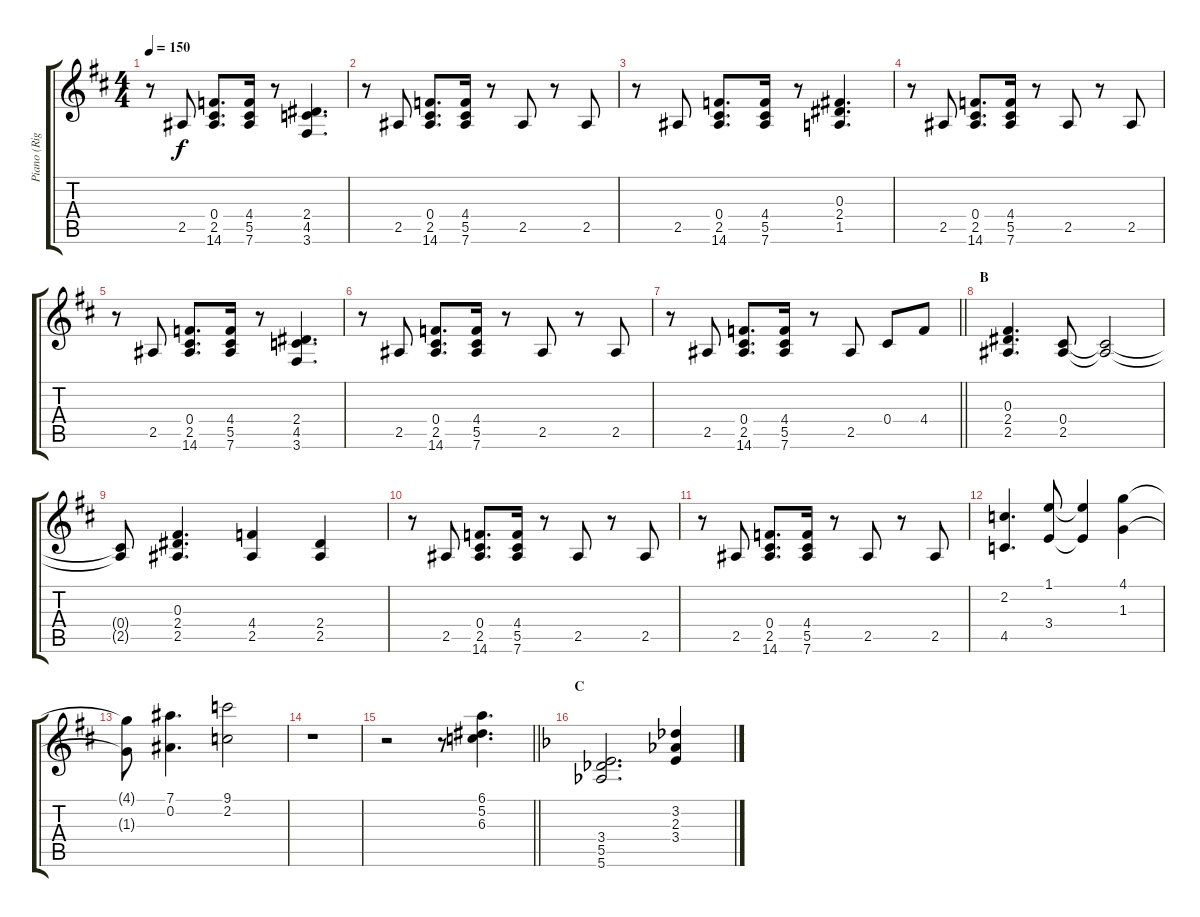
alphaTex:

\track ("Piano (Right Hand)" "Piano (Rig") {instrument acousticgrandpiano}
\staff {score tabs}
\tuning (Eb5 Bb4 Gb4 Db4 Ab3 Eb3) {hide}
\ts (4 4)
\tempo 150
\clef g2
\ks d
r.8{dy f} 2.5.8 (0.4 2.5 14.6).8{d} (4.4 5.5 7.6).16 r.8 (2.4 4.5 3.6).4{d} |
r.8 2.5.8 (0.4 2.5 14.6).8{d} (4.4 5.5 7.6).16 r.8 2.5.8 r.8 2.5.8 |
r.8 2.5.8 (0.4 2.5 14.6).8{d} (4.4 5.5 7.6).16 r.8 (0.3 2.4 1.5).4{d} |
r.8 2.5.8 (0.4 2.5 14.6).8{d} (4.4 5.5 7.6).16 r.8 2.5.8 r.8 2.5.8 |
r.8 2.5.8 (0.4 2.5 14.6).8{d} (4.4 5.5 7.6).16 r.8 (2.4 4.5 3.6).4{d} |
r.8 2.5.8 (0.4 2.5 14.6).8{d} (4.4 5.5 7.6).16 r.8 2.5.8 r.8 2.5.8 |
\barLineRight lightlight
r.8 2.5.8 (0.4 2.5 14.6).8{d} (4.4 5.5 7.6).16 r.8 2.5.8 0.4.8 4.4.8 |
\section ("" "B")
(0.3 2.4 2.5).4{d} (0.4 2.5).8 (0.4{t} 2.5{t}).2 |
(0.4{t} 2.5{t}).8 (0.3 2.4 2.5).4{d} (4.4 2.5).4 (2.4 2.5).4 |
r.8 2.5.8 (0.4 2.5 14.6).8{d} (4.4 5.5 7.6).16 r.8 2.5.8 r.8 2.5.8 |
r.8 2.5.8 (0.4 2.5 14.6).8{d} (4.4 5.5 7.6).16 r.8 2.5.8 r.8 2.5.8 |
(2.2 4.5).4{d} (1.1 3.4).8 (1.1{t} 3.4{t}).4 (4.1 1.3).4 |
(4.1{t} 1.3{t}).8 (7.1 0.2).4{d} (9.1 2.2).2 |
r.1 |
\barLineRight lightlight
r.2 r.8 (6.1 5.2 6.3).4{d} |
\section ("" "C")
\ks f
(3.4 5.5 5.6).2{d} (3.2 2.3 3.4).4
